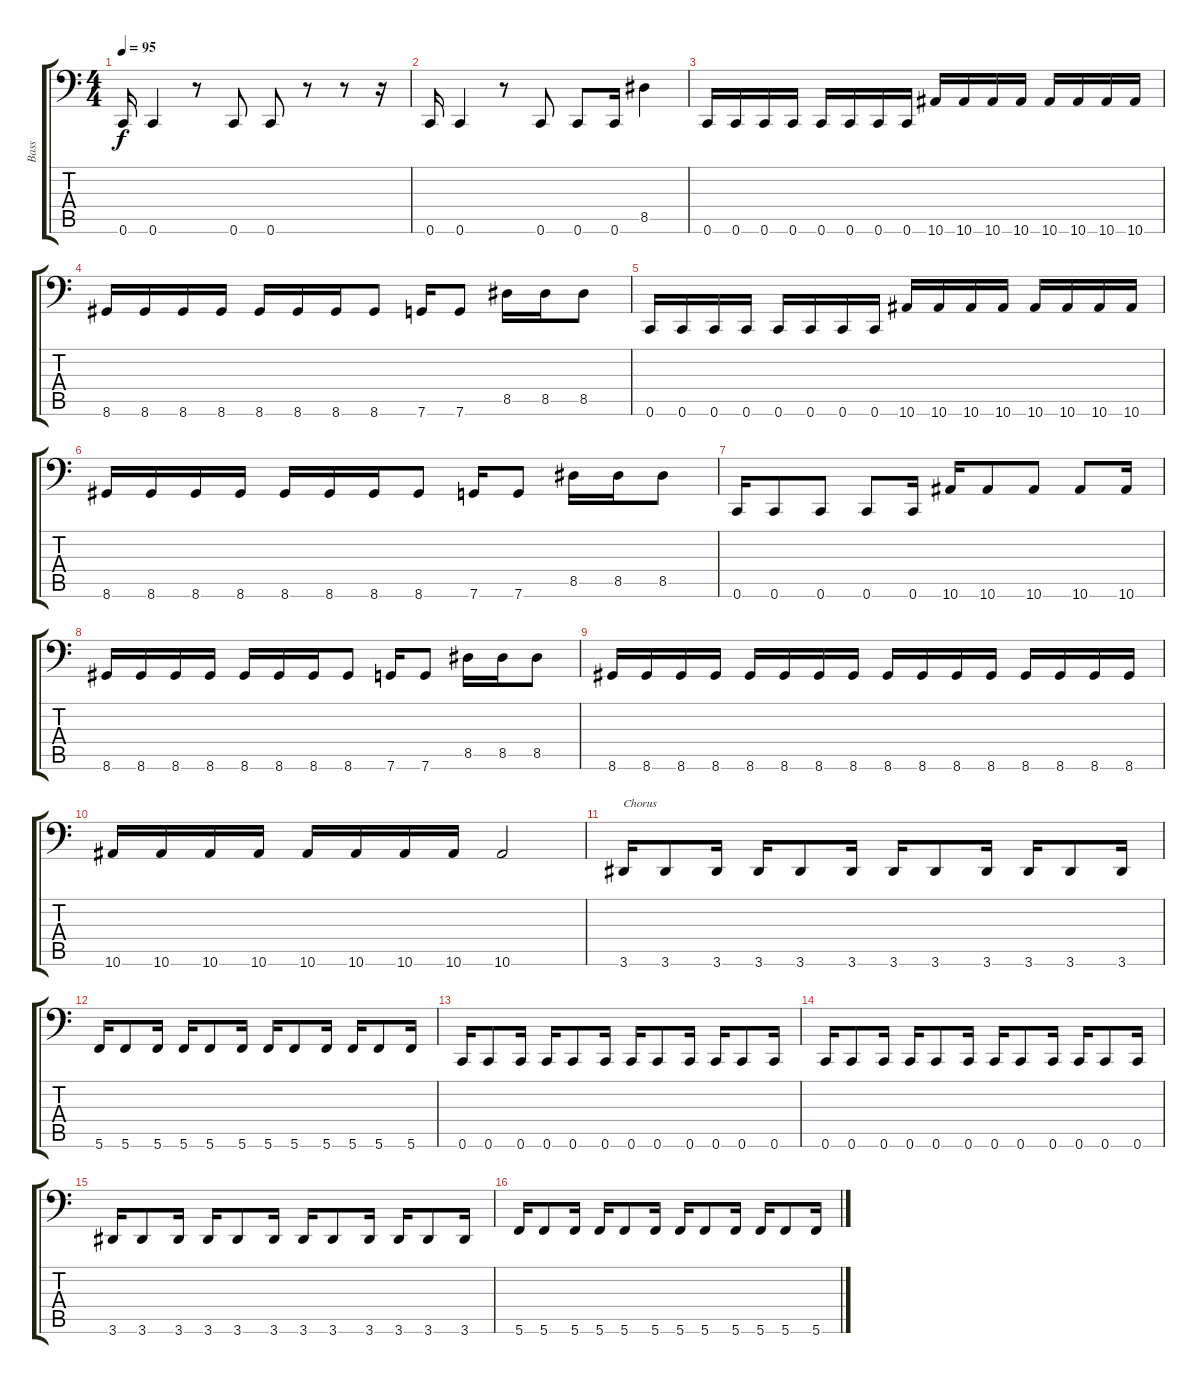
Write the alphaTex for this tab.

\track ("Bass" "Bass") {instrument electricbasspick}
\staff {score tabs}
\tuning (D3 A2 F2 C2 G1 C1) {hide}
\ts (4 4)
\tempo 95
\clef f4
\ks c
0.6.16{dy f} 0.6.4 r.8 0.6.8 0.6.8 r.8 r.8 r.16 |
0.6.16 0.6.4 r.8 0.6.8 0.6.8 0.6.16 8.5.4 |
0.6.16 0.6.16 0.6.16 0.6.16 0.6.16 0.6.16 0.6.16 0.6.16 10.6.16 10.6.16 10.6.16 10.6.16 10.6.16 10.6.16 10.6.16 10.6.16 |
8.6.16 8.6.16 8.6.16 8.6.16 8.6.16 8.6.16 8.6.16 8.6.8 7.6.16 7.6.8 8.5.16 8.5.16 8.5.8 |
0.6.16 0.6.16 0.6.16 0.6.16 0.6.16 0.6.16 0.6.16 0.6.16 10.6.16 10.6.16 10.6.16 10.6.16 10.6.16 10.6.16 10.6.16 10.6.16 |
8.6.16 8.6.16 8.6.16 8.6.16 8.6.16 8.6.16 8.6.16 8.6.8 7.6.16 7.6.8 8.5.16 8.5.16 8.5.8 |
0.6.16 0.6.8 0.6.8 0.6.8 0.6.16 10.6.16 10.6.8 10.6.8 10.6.8 10.6.16 |
8.6.16 8.6.16 8.6.16 8.6.16 8.6.16 8.6.16 8.6.16 8.6.8 7.6.16 7.6.8 8.5.16 8.5.16 8.5.8 |
8.6.16 8.6.16 8.6.16 8.6.16 8.6.16 8.6.16 8.6.16 8.6.16 8.6.16 8.6.16 8.6.16 8.6.16 8.6.16 8.6.16 8.6.16 8.6.16 |
10.6.16 10.6.16 10.6.16 10.6.16 10.6.16 10.6.16 10.6.16 10.6.16 10.6.2 |
3.6.16{txt "Chorus"} 3.6.8 3.6.16 3.6.16 3.6.8 3.6.16 3.6.16 3.6.8 3.6.16 3.6.16 3.6.8 3.6.16 |
5.6.16 5.6.8 5.6.16 5.6.16 5.6.8 5.6.16 5.6.16 5.6.8 5.6.16 5.6.16 5.6.8 5.6.16 |
0.6.16 0.6.8 0.6.16 0.6.16 0.6.8 0.6.16 0.6.16 0.6.8 0.6.16 0.6.16 0.6.8 0.6.16 |
0.6.16 0.6.8 0.6.16 0.6.16 0.6.8 0.6.16 0.6.16 0.6.8 0.6.16 0.6.16 0.6.8 0.6.16 |
3.6.16 3.6.8 3.6.16 3.6.16 3.6.8 3.6.16 3.6.16 3.6.8 3.6.16 3.6.16 3.6.8 3.6.16 |
5.6.16 5.6.8 5.6.16 5.6.16 5.6.8 5.6.16 5.6.16 5.6.8 5.6.16 5.6.16 5.6.8 5.6.16
